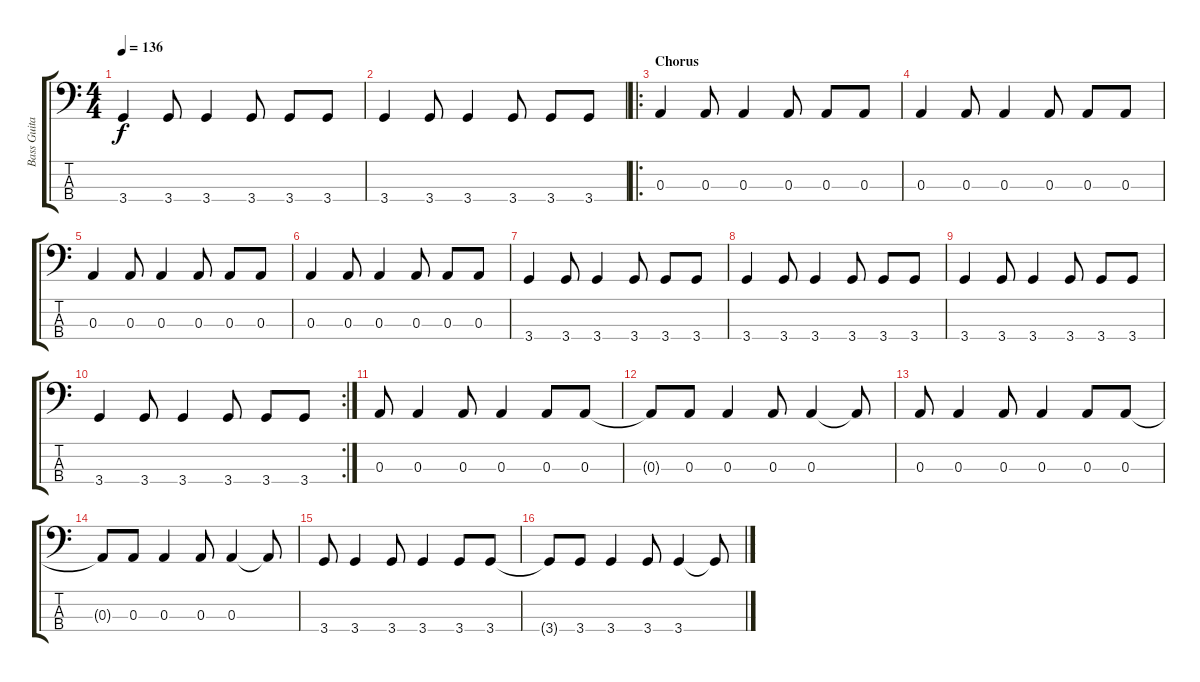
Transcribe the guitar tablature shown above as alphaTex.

\track ("Bass Guitar" "Bass Guita") {instrument electricbassfinger}
\staff {score tabs}
\tuning (G2 D2 A1 E1) {hide}
\ts (4 4)
\tempo 136
\clef f4
\ks c
3.4.4{dy f} 3.4.8 3.4.4 3.4.8 3.4.8 3.4.8 |
3.4.4 3.4.8 3.4.4 3.4.8 3.4.8 3.4.8 |
\ro
\section ("" "Chorus")
0.3.4 0.3.8 0.3.4 0.3.8 0.3.8 0.3.8 |
0.3.4 0.3.8 0.3.4 0.3.8 0.3.8 0.3.8 |
0.3.4 0.3.8 0.3.4 0.3.8 0.3.8 0.3.8 |
0.3.4 0.3.8 0.3.4 0.3.8 0.3.8 0.3.8 |
3.4.4 3.4.8 3.4.4 3.4.8 3.4.8 3.4.8 |
3.4.4 3.4.8 3.4.4 3.4.8 3.4.8 3.4.8 |
3.4.4 3.4.8 3.4.4 3.4.8 3.4.8 3.4.8 |
\rc 2
3.4.4 3.4.8 3.4.4 3.4.8 3.4.8 3.4.8 |
0.3.8 0.3.4 0.3.8 0.3.4 0.3.8 0.3.8 |
0.3{t}.8 0.3.8 0.3.4 0.3.8 0.3.4 0.3{t}.8 |
0.3.8 0.3.4 0.3.8 0.3.4 0.3.8 0.3.8 |
0.3{t}.8 0.3.8 0.3.4 0.3.8 0.3.4 0.3{t}.8 |
3.4.8 3.4.4 3.4.8 3.4.4 3.4.8 3.4.8 |
3.4{t}.8 3.4.8 3.4.4 3.4.8 3.4.4 3.4{t}.8
